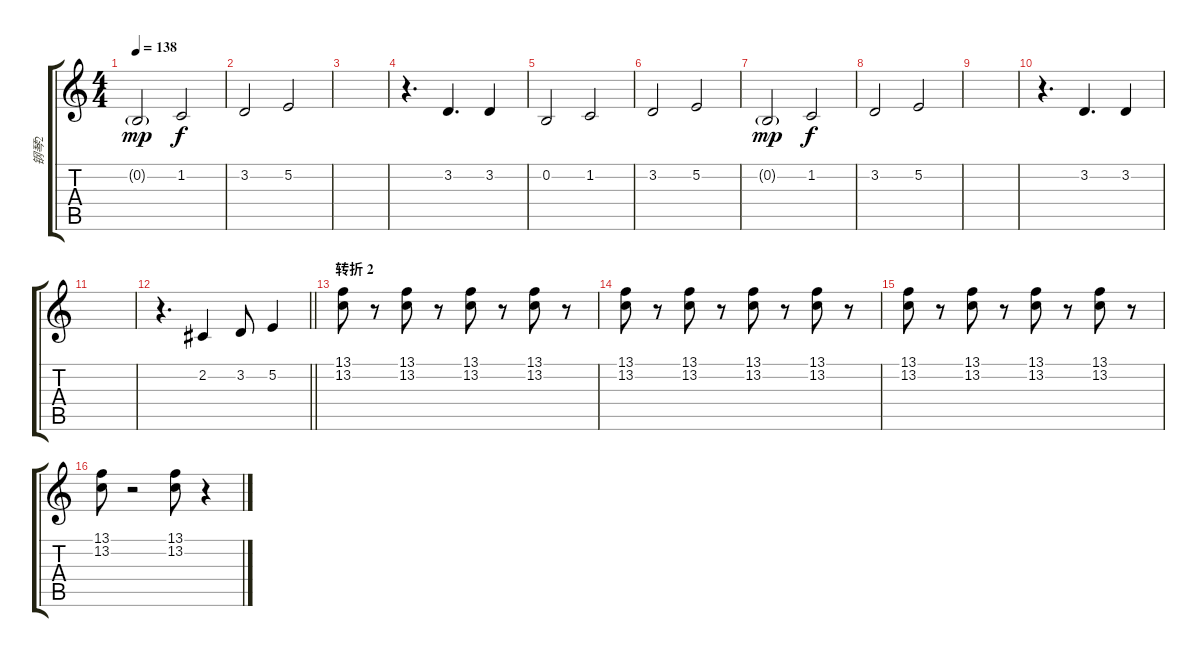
\track ("钢琴2" "钢琴2") {instrument acousticgrandpiano}
\staff {score tabs}
\tuning (E4 B3 G3 D3 A2 E2) {hide}
\ts (4 4)
\tempo 138
\clef g2
\ks c
0.2{g}.2{dy mp} 1.2.2{dy f} |
3.2.2 5.2.2 |
|
r.4{d} 3.2.4{d} 3.2.4 |
0.2.2 1.2.2 |
3.2.2 5.2.2 |
0.2{g}.2{dy mp} 1.2.2{dy f} |
3.2.2 5.2.2 |
|
r.4{d} 3.2.4{d} 3.2.4 |
|
\barLineRight lightlight
r.4{d} 2.2.4 3.2.8 5.2.4 |
\section ("" "转折 2")
(13.1 13.2).8{volume 10} r.8 (13.1 13.2).8 r.8 (13.1 13.2).8 r.8 (13.1 13.2).8 r.8 |
(13.1 13.2).8 r.8 (13.1 13.2).8 r.8 (13.1 13.2).8 r.8 (13.1 13.2).8 r.8 |
(13.1 13.2).8 r.8 (13.1 13.2).8 r.8 (13.1 13.2).8 r.8 (13.1 13.2).8 r.8 |
(13.1 13.2).8 r.2 (13.1 13.2).8 r.4
